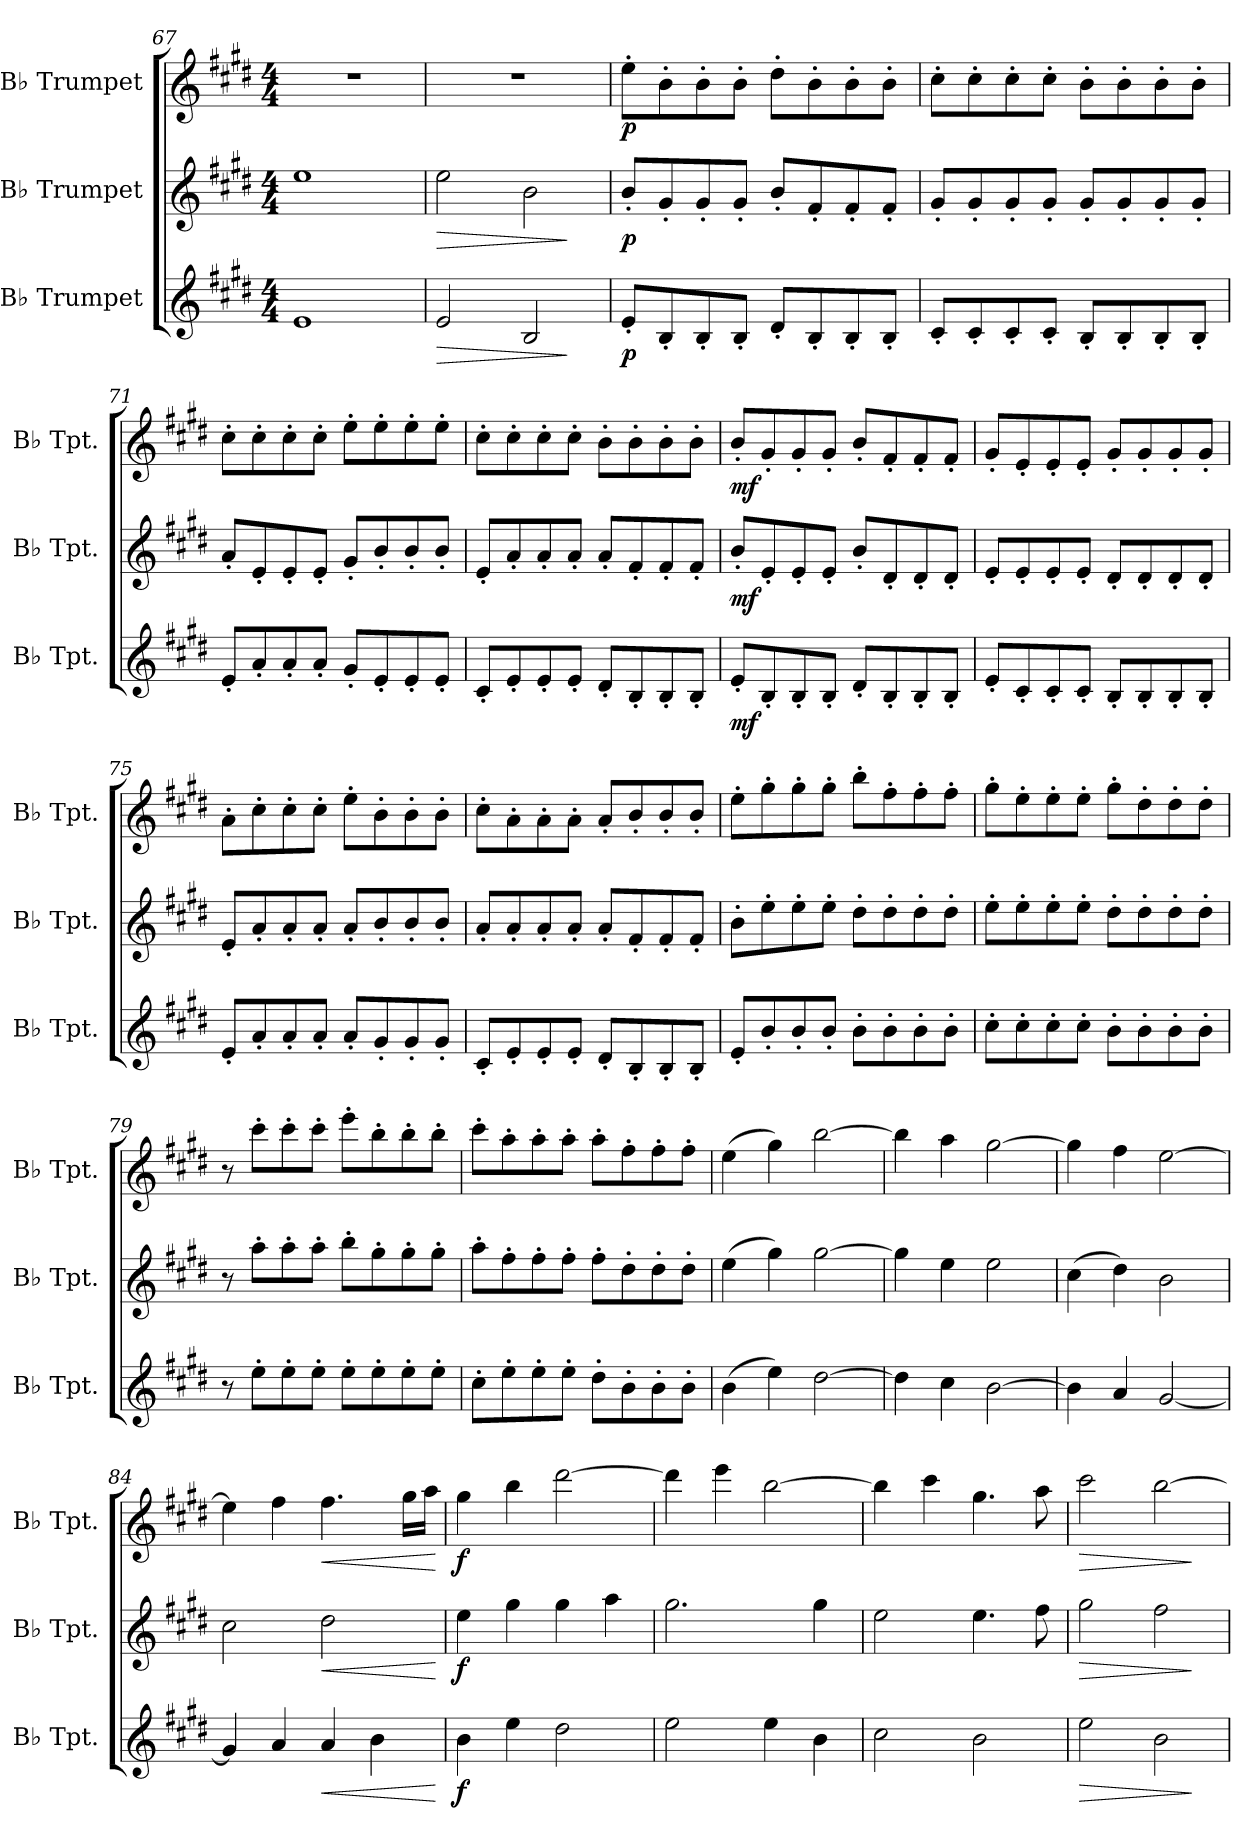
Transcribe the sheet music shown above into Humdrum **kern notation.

**kern	**dynam	**kern	**dynam	**kern	**dynam
*part3	*part3	*part2	*part2	*part1	*part1
*staff3	*staff3	*staff2	*staff2	*staff1	*staff1
*I"B♭ Trumpet	*	*I"B♭ Trumpet	*	*I"B♭ Trumpet	*
*I'B♭ Tpt.	*	*I'B♭ Tpt.	*	*I'B♭ Tpt.	*
*clefG2	*	*clefG2	*	*clefG2	*
*ITrd1c2	*	*ITrd1c2	*	*ITrd1c2	*
*k[f#c#]	*	*k[f#c#]	*	*k[f#c#]	*
*M4/4	*	*M4/4	*	*M4/4	*
=67	=67	=67	=67	=67	=67
1d	.	1dd	.	1r	.
=68	=68	=68	=68	=68	=68
!	!LO:HP:b	!	!LO:HP:b	!	!
2d/	>	2dd\	>	1r	.
2A/	.	2a\	.	.	.
.	]	.	]	.	.
=69	=69	=69	=69	=69	=69
!	!LO:DY:b	!	!LO:DY:b	!	!LO:DY:b
8d'/L	p	8a'/L	p	8dd'\L	p
8A'/	.	8f#'/	.	8a'\	.
8A'/	.	8f#'/	.	8a'\	.
8A'/J	.	8f#'/J	.	8a'\J	.
8c#'/L	.	8a'/L	.	8cc#'\L	.
8A'/	.	8e'/	.	8a'\	.
8A'/	.	8e'/	.	8a'\	.
8A'/J	.	8e'/J	.	8a'\J	.
=70	=70	=70	=70	=70	=70
8B'/L	.	8f#'/L	.	8b'\L	.
8B'/	.	8f#'/	.	8b'\	.
8B'/	.	8f#'/	.	8b'\	.
8B'/J	.	8f#'/J	.	8b'\J	.
8A'/L	.	8f#'/L	.	8a'\L	.
8A'/	.	8f#'/	.	8a'\	.
8A'/	.	8f#'/	.	8a'\	.
8A'/J	.	8f#'/J	.	8a'\J	.
=71	=71	=71	=71	=71	=71
8d'/L	.	8g'/L	.	8b'\L	.
8g'/	.	8d'/	.	8b'\	.
8g'/	.	8d'/	.	8b'\	.
8g'/J	.	8d'/J	.	8b'\J	.
8f#'/L	.	8f#'/L	.	8dd'\L	.
8d'/	.	8a'/	.	8dd'\	.
8d'/	.	8a'/	.	8dd'\	.
8d'/J	.	8a'/J	.	8dd'\J	.
!!LO:PB:g=z
=72	=72	=72	=72	=72	=72
8B'/L	.	8d'/L	.	8b'\L	.
8d'/	.	8g'/	.	8b'\	.
8d'/	.	8g'/	.	8b'\	.
8d'/J	.	8g'/J	.	8b'\J	.
8c#'/L	.	8g'/L	.	8a'\L	.
8A'/	.	8e'/	.	8a'\	.
8A'/	.	8e'/	.	8a'\	.
8A'/J	.	8e'/J	.	8a'\J	.
=73	=73	=73	=73	=73	=73
!	!LO:DY:b	!	!LO:DY:b	!	!LO:DY:b
8d'/L	mf	8a'/L	mf	8a'/L	mf
8A'/	.	8d'/	.	8f#'/	.
8A'/	.	8d'/	.	8f#'/	.
8A'/J	.	8d'/J	.	8f#'/J	.
8c#'/L	.	8a'/L	.	8a'/L	.
8A'/	.	8c#'/	.	8e'/	.
8A'/	.	8c#'/	.	8e'/	.
8A'/J	.	8c#'/J	.	8e'/J	.
=74	=74	=74	=74	=74	=74
8d'/L	.	8d'/L	.	8f#'/L	.
8B'/	.	8d'/	.	8d'/	.
8B'/	.	8d'/	.	8d'/	.
8B'/J	.	8d'/J	.	8d'/J	.
8A'/L	.	8c#'/L	.	8f#'/L	.
8A'/	.	8c#'/	.	8f#'/	.
8A'/	.	8c#'/	.	8f#'/	.
8A'/J	.	8c#'/J	.	8f#'/J	.
=75	=75	=75	=75	=75	=75
8d'/L	.	8d'/L	.	8g'\L	.
8g'/	.	8g'/	.	8b'\	.
8g'/	.	8g'/	.	8b'\	.
8g'/J	.	8g'/J	.	8b'\J	.
8g'/L	.	8g'/L	.	8dd'\L	.
8f#'/	.	8a'/	.	8a'\	.
8f#'/	.	8a'/	.	8a'\	.
8f#'/J	.	8a'/J	.	8a'\J	.
!!LO:LB:g=z
=76	=76	=76	=76	=76	=76
8B'/L	.	8g'/L	.	8b'\L	.
8d'/	.	8g'/	.	8g'\	.
8d'/	.	8g'/	.	8g'\	.
8d'/J	.	8g'/J	.	8g'\J	.
8c#'/L	.	8g'/L	.	8g'/L	.
8A'/	.	8e'/	.	8a'/	.
8A'/	.	8e'/	.	8a'/	.
8A'/J	.	8e'/J	.	8a'/J	.
=77	=77	=77	=77	=77	=77
8d'/L	.	8a'\L	.	8dd'\L	.
8a'/	.	8dd'\	.	8ff#'\	.
8a'/	.	8dd'\	.	8ff#'\	.
8a'/J	.	8dd'\J	.	8ff#'\J	.
8a'\L	.	8cc#'\L	.	8aa'\L	.
8a'\	.	8cc#'\	.	8ee'\	.
8a'\	.	8cc#'\	.	8ee'\	.
8a'\J	.	8cc#'\J	.	8ee'\J	.
=78	=78	=78	=78	=78	=78
8b'\L	.	8dd'\L	.	8ff#'\L	.
8b'\	.	8dd'\	.	8dd'\	.
8b'\	.	8dd'\	.	8dd'\	.
8b'\J	.	8dd'\J	.	8dd'\J	.
8a'\L	.	8cc#'\L	.	8ff#'\L	.
8a'\	.	8cc#'\	.	8cc#'\	.
8a'\	.	8cc#'\	.	8cc#'\	.
8a'\J	.	8cc#'\J	.	8cc#'\J	.
=79	=79	=79	=79	=79	=79
8r	.	8r	.	8r	.
8dd'\L	.	8gg'\L	.	8bb'\L	.
8dd'\	.	8gg'\	.	8bb'\	.
8dd'\J	.	8gg'\J	.	8bb'\J	.
8dd'\L	.	8aa'\L	.	8ddd'\L	.
8dd'\	.	8ff#'\	.	8aa'\	.
8dd'\	.	8ff#'\	.	8aa'\	.
8dd'\J	.	8ff#'\J	.	8aa'\J	.
!!LO:LB:g=z
=80	=80	=80	=80	=80	=80
8b'\L	.	8gg'\L	.	8bb'\L	.
8dd'\	.	8ee'\	.	8gg'\	.
8dd'\	.	8ee'\	.	8gg'\	.
8dd'\J	.	8ee'\J	.	8gg'\J	.
8cc#'\L	.	8ee'\L	.	8gg'\L	.
8a'\	.	8cc#'\	.	8ee'\	.
8a'\	.	8cc#'\	.	8ee'\	.
8a'\J	.	8cc#'\J	.	8ee'\J	.
=81	=81	=81	=81	=81	=81
(4a\	.	(4dd\	.	(4dd\	.
4dd\)	.	4ff#\)	.	4ff#\)	.
[2cc#\	.	[2ff#\	.	[2aa\	.
=82	=82	=82	=82	=82	=82
4cc#\]	.	4ff#\]	.	4aa\]	.
4b\	.	4dd\	.	4gg\	.
[2a\	.	2dd\	.	[2ff#\	.
=83	=83	=83	=83	=83	=83
4a\]	.	(4b\	.	4ff#\]	.
4g/	.	4cc#\)	.	4ee\	.
[2f#/	.	2a\	.	[2dd\	.
=84	=84	=84	=84	=84	=84
4f#/]	.	2b\	.	4dd\]	.
4g/	.	.	.	4ee\	.
!	!LO:HP:b	!	!LO:HP:b	!	!LO:HP:b
4g/	<	2cc#\	<	4.ee\	<
4a\	.	.	.	.	.
.	.	.	.	16ff#\LL	.
.	.	.	.	16gg\JJ	.
.	[	.	[	.	[
=85	=85	=85	=85	=85	=85
!	!LO:DY:b	!	!LO:DY:b	!	!LO:DY:b
4a\	f	4dd\	f	4ff#\	f
4dd\	.	4ff#\	.	4aa\	.
2cc#\	.	4ff#\	.	[2ccc#\	.
.	.	4gg\	.	.	.
=86	=86	=86	=86	=86	=86
2dd\	.	2.ff#\	.	4ccc#\]	.
.	.	.	.	4ddd\	.
4dd\	.	.	.	[2aa\	.
4a\	.	4ff#\	.	.	.
!!LO:LB:g=z
=87	=87	=87	=87	=87	=87
2b\	.	2dd\	.	4aa\]	.
.	.	.	.	4bb\	.
2a\	.	4.dd\	.	4.ff#\	.
.	.	8ee\	.	8gg\	.
=88	=88	=88	=88	=88	=88
!	!LO:HP:b	!	!LO:HP:b	!	!LO:HP:b
2dd\	>	2ff#\	>	2bb\	>
2a\	.	2ee\	.	[2aa\	.
.	]	.	]	.	]
=	=	=	=	=	=
*-	*-	*-	*-	*-	*-
